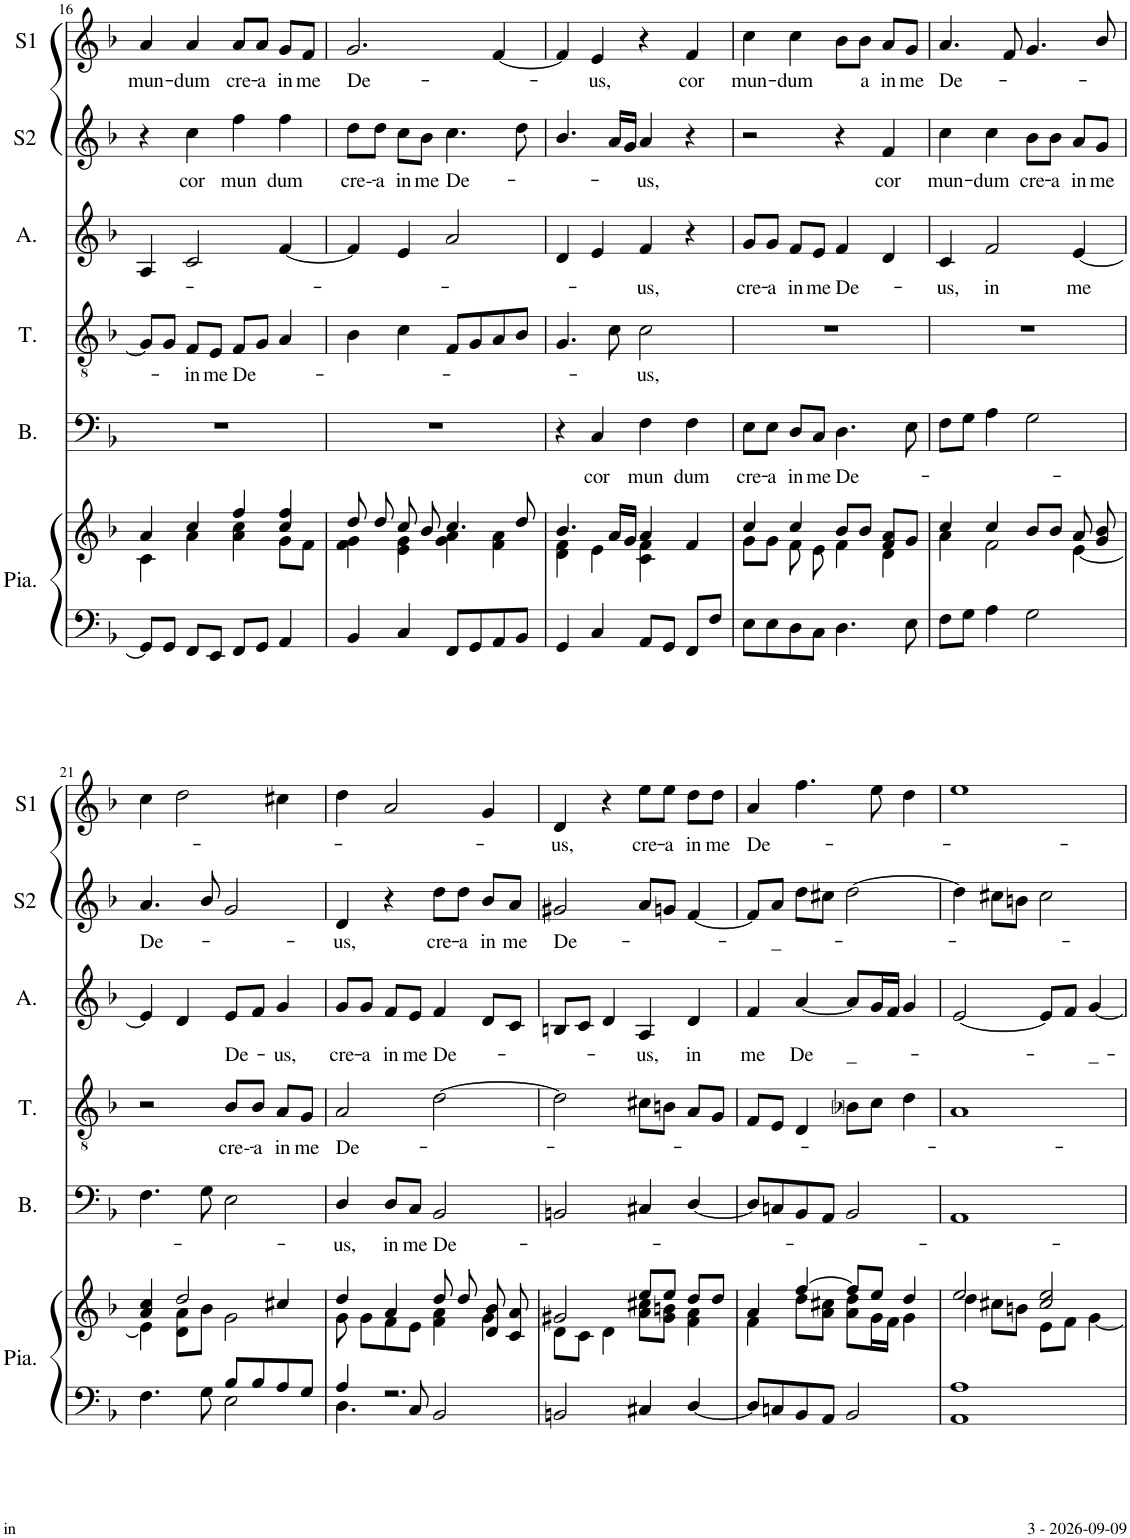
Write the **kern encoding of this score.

**kern	**kern	**kern	**text	**kern	**text	**kern	**text	**kern	**text	**kern	**text
*part6	*part6	*part5	*part5	*part4	*part4	*part3	*part3	*part2	*part2	*part1	*part1
*staff7	*staff6	*staff5	*staff5	*staff4	*staff4	*staff3	*staff3	*staff2	*staff2	*staff1	*staff1
*I"Piano	*	*I"Basse	*	*I"Ténor	*	*I"Alto	*	*I"Soprano	*	*I"Soprano 1	*
*I'Pia.	*	*I'B.	*	*I'T.	*	*I'A.	*	*I'S2	*	*I'S1	*
!!LO:PB:g=z
*clefF4	*clefG2	*clefF4	*	*clefGv2	*	*clefG2	*	*clefG2	*	*clefG2	*
*k[b-]	*k[b-]	*k[b-]	*	*k[b-]	*	*k[b-]	*	*k[b-]	*	*k[b-]	*
*M4/4	*M4/4	*M4/4	*	*M4/4	*	*M4/4	*	*M4/4	*	*M4/4	*
*met(c)	*met(c)	*met(c)	*	*met(c)	*	*met(c)	*	*met(c)	*	*met(c)	*
=16	=16	=16	=16	=16	=16	=16	=16	=16	=16	=16	=16
*	*^	*	*	*	*	*	*	*	*	*	*
!	!	!	!	!	!	!	!	!	!	!	!	!LO:LY:b
8GG/L]	4a/	4c\	1r	.	8G/L]	.	4A/	.	4r	.	4a/	-mun-
8GG/J	.	.	.	.	8G/J	.	.	.	.	.	.	.
!	!	!	!	!	!	!LO:LY:b	!	!	!	!LO:LY:b	!	!LO:LY:b
8FF/L	4cc/	4a\	.	.	8F/L	-in	2c/	.	4cc\	cor	4a/	-dum
!	!	!	!	!	!	!LO:LY:b	!	!	!	!	!	!
8EE/J	.	.	.	.	8E/J	me	.	.	.	.	.	.
!	!	!	!	!	!	!LO:LY:b	!	!	!	!LO:LY:b	!	!LO:LY:b
8FF/L	4ff/	4a\ 4cc\	.	.	8F/L	De-	.	.	4ff\	mun	8a/L	cre-
!	!	!	!	!	!	!	!	!	!	!	!	!LO:LY:b
8GG/J	.	.	.	.	8G/J	.	.	.	.	.	8a/J	-a
!	!	!	!	!	!	!	!	!	!	!LO:LY:b	!	!LO:LY:b
4AA/	4cc/ 4ff/	8g\L	.	.	4A/	.	[4f/	.	4ff\	dum	8g/L	in
!	!	!	!	!	!	!	!	!	!	!	!	!LO:LY:b
.	.	8f\J	.	.	.	.	.	.	.	.	8f/J	me
=17	=17	=17	=17	=17	=17	=17	=17	=17	=17	=17	=17	=17
*^	*	*	*	*	*	*	*	*	*	*	*	*
!	!	!	!	!	!	!	!	!	!	!	!LO:LY:b	!	!LO:LY:b
1ryy	4BB-/	8dd/	4f\ 4g\	1r	.	4B-\	.	4f/]	.	8dd\L	cre--	2.g/	De-
!	!	!	!	!	!	!	!	!	!	!	!LO:LY:b	!	!
.	.	8dd/	.	.	.	.	.	.	.	8dd\J	-a	.	.
!	!	!	!	!	!	!	!	!	!	!	!LO:LY:b	!	!
.	4C/	8cc/	4e\ 4g\	.	.	4c\	.	4e/	.	8cc\L	in	.	.
!	!	!	!	!	!	!	!	!	!	!	!LO:LY:b	!	!
.	.	8b-/	.	.	.	.	.	.	.	8b-\J	me	.	.
!	!	!	!	!	!	!	!	!	!	!	!LO:LY:b	!	!
.	8FF/L	4.cc/	4g\ 4a\	.	.	8F/L	.	2a/	.	4.cc\	De-	.	.
.	8GG/	.	.	.	.	8G/	.	.	.	.	.	.	.
.	8AA/	.	4f\ 4a\	.	.	8A/	.	.	.	.	.	[4f/	.
.	8BB-/J	8dd/	.	.	.	8B-/J	.	.	.	8dd\	.	.	.
*v	*v	*	*	*	*	*	*	*	*	*	*	*	*
=18	=18	=18	=18	=18	=18	=18	=18	=18	=18	=18	=18	=18
4GG/	4.b-/	4d\ 4f\	4r	.	4.G/	.	4d/	.	4.b-/	.	4f/]	.
!	!	!	!	!LO:LY:b	!	!	!	!	!	!	!	!LO:LY:b
4C/	.	4e\	4C/	cor	.	.	4e/	.	.	.	4e/	-us,
.	16a/LL	.	.	.	8c\	.	.	.	16a/LL	.	.	.
.	16g/JJ	.	.	.	.	.	.	.	16g/JJ	.	.	.
!	!	!	!	!LO:LY:b	!	!LO:LY:b	!	!LO:LY:b	!	!LO:LY:b	!	!
8AA/L	4a/	4c\ 4f\	4F\	mun	2c\	-us,	4f/	-us,	4a/	-us,	4r	.
8GG/J	.	.	.	.	.	.	.	.	.	.	.	.
!	!	!	!	!LO:LY:b	!	!	!	!	!	!	!	!LO:LY:b
8FF/L	4f/	4ryy	4F\	dum	.	.	4r	.	4r	.	4f/	cor
8F/J	.	.	.	.	.	.	.	.	.	.	.	.
=19	=19	=19	=19	=19	=19	=19	=19	=19	=19	=19	=19	=19
!	!	!	!	!LO:LY:b	!	!	!	!LO:LY:b	!	!	!	!LO:LY:b
8E\L	4cc/	8g\L	8E\L	cre-	1r	.	8g/L	-cre-	2r	.	4cc\	mun-
!	!	!	!	!LO:LY:b	!	!	!	!LO:LY:b	!	!	!	!
8E\	.	8g\J	8E\J	-a	.	.	8g/J	-a	.	.	.	.
!	!	!	!	!LO:LY:b	!	!	!	!LO:LY:b	!	!	!	!LO:LY:b
8D\	4cc/	8f\	8D/L	in	.	.	8f/L	in	.	.	4cc\	-dum
!	!	!	!	!LO:LY:b	!	!	!	!LO:LY:b	!	!	!	!
8C\J	.	8e\	8C/J	me	.	.	8e/J	me	.	.	.	.
!	!	!	!	!LO:LY:b	!	!	!	!LO:LY:b	!	!	!	!
4.D\	8b-/L	4f\	4.D\	De-	.	.	4f/	De-	4r	.	8b-\L	.
!	!	!	!	!	!	!	!	!	!	!	!	!LO:LY:b
.	8b-/J	.	.	.	.	.	.	.	.	.	8b-\J	a
!	!	!	!	!	!	!	!	!	!	!LO:LY:b	!	!LO:LY:b
.	8f/ 8a/L	4d\	.	.	.	.	4d/	.	4f/	cor	8a/L	in
!	!	!	!	!	!	!	!	!	!	!	!	!LO:LY:b
8E\	8g/J	.	8E\	.	.	.	.	.	.	.	8g/J	me
=20	=20	=20	=20	=20	=20	=20	=20	=20	=20	=20	=20	=20
!	!	!	!	!	!	!	!	!LO:LY:b	!	!LO:LY:b	!	!LO:LY:b
8F\L	4cc/	4a\	8F\L	.	1r	.	4c/	-us,	4cc\	mun-	4.a/	De-
8G\J	.	.	8G\J	.	.	.	.	.	.	.	.	.
!	!	!	!	!	!	!	!	!LO:LY:b	!	!LO:LY:b	!	!
4A\	4cc/	2f\	4A\	.	.	.	2f/	in	4cc\	-dum	.	.
.	.	.	.	.	.	.	.	.	.	.	8f/	.
!	!	!	!	!	!	!	!	!	!	!LO:LY:b	!	!
2G\	8b-/L	.	2G\	.	.	.	.	.	8b-\L	cre-	4.g/	.
!	!	!	!	!	!	!	!	!	!	!LO:LY:b	!	!
.	8b-/J	.	.	.	.	.	.	.	8b-\J	-a	.	.
!	!	!	!	!	!	!	!	!LO:LY:b	!	!LO:LY:b	!	!
.	8a/	[4e\	.	.	.	.	[4e/	me	8a/L	in	.	.
!	!	!	!	!	!	!	!	!	!	!LO:LY:b	!	!
.	8g/ 8b-/	.	.	.	.	.	.	.	8g/J	me	8b-/	.
!!LO:LB:g=z
=21	=21	=21	=21	=21	=21	=21	=21	=21	=21	=21	=21	=21
*^	*	*	*	*	*	*	*	*	*	*	*	*
!	!	!	!	!	!	!	!	!	!	!	!LO:LY:b	!	!
4.F\	2ryy	4a/ 4cc/	4e\]	4.F\	.	2r	.	4e/]	.	4.a/	De-	4cc\	.
.	.	2dd/	8d\ 8a\L	.	.	.	.	4d/	.	.	.	2dd\	.
8G\	.	.	8b-\J	8G\	.	.	.	.	.	8b-/	.	.	.
!	!	!	!	!	!	!	!LO:LY:b	!	!LO:LY:b	!	!	!	!
8B-/L	2E\	.	2g\	2E\	.	8B-/L	cre--	8e/L	De-	2g/	.	.	.
!	!	!	!	!	!	!	!LO:LY:b	!	!	!	!	!	!
8B-/	.	.	.	.	.	8B-/J	-a	8f/J	.	.	.	.	.
!	!	!	!	!	!	!	!LO:LY:b	!	!LO:LY:b	!	!	!	!
8A/	.	4cc#X/	.	.	.	8A/L	in	4g/	-us,	.	.	4cc#X\	.
!	!	!	!	!	!	!	!LO:LY:b	!	!	!	!	!	!
8G/J	.	.	.	.	.	8G/J	me	.	.	.	.	.	.
=22	=22	=22	=22	=22	=22	=22	=22	=22	=22	=22	=22	=22	=22
!	!	!	!	!	!LO:LY:b	!	!LO:LY:b	!	!LO:LY:b	!	!LO:LY:b	!	!
4A/	4.D\	4dd/	8g\	4D/	us,	2A/	De-	8g/L	cre-	4d/	-us,	4dd\	.
!	!	!	!	!	!	!	!	!	!LO:LY:b	!	!	!	!
.	.	.	8g\L	.	.	.	.	8g/J	-a	.	.	.	.
!	!	!	!	!	!LO:LY:b	!	!	!	!LO:LY:b	!	!	!	!
2.r	.	4a/	8f\	8D/L	in	.	.	8f/L	in	4r	.	2a/	.
!	!	!	!	!	!LO:LY:b	!	!	!	!LO:LY:b	!	!	!	!
.	8C/	.	8e\J	8C/J	me	.	.	8e/J	me	.	.	.	.
!	!	!	!	!	!LO:LY:b	!	!	!	!LO:LY:b	!	!LO:LY:b	!	!
.	2BB-/	8dd/	4f\ 4a\	2BB-/	De-	[2d\	.	4f/	De-	8dd\L	cre-	.	.
!	!	!	!	!	!	!	!	!	!	!	!LO:LY:b	!	!
.	.	8dd/	.	.	.	.	.	.	.	8dd\J	-a	.	.
!	!	!	!	!	!	!	!	!	!	!	!LO:LY:b	!	!
.	.	8d/ 8b-/	4g\	.	.	.	.	8d/L	.	8b-/L	in	4g/	.
!	!	!	!	!	!	!	!	!	!	!	!LO:LY:b	!	!
.	.	8c/ 8a/	.	.	.	.	.	8c/J	.	8a/J	me	.	.
*v	*v	*	*	*	*	*	*	*	*	*	*	*	*
=23	=23	=23	=23	=23	=23	=23	=23	=23	=23	=23	=23	=23
!	!	!	!	!	!	!	!	!	!	!LO:LY:b	!	!LO:LY:b
2BBn/	2g#X/	8d\L	2BBn/	.	2d\]	.	8Bn/L	.	2g#X/	De-	4d/	-us,
.	.	8c\J	.	.	.	.	8c/J	.	.	.	.	.
.	.	4d\	.	.	.	.	4d/	.	.	.	4r	.
!	!	!	!	!	!	!	!	!LO:LY:b	!	!	!	!LO:LY:b
4C#X/	8ee/L	8a\ 8cc#X\L	4C#X/	.	8c#X\L	.	4A/	-us,	8a/L	.	8ee\L	cre-
!	!	!	!	!	!	!	!	!	!	!	!	!LO:LY:b
.	8ee/J	8g#\ 8bn\J	.	.	8Bn\J	.	.	.	8gn/J	.	8ee\J	-a
!	!	!	!	!	!	!	!	!LO:LY:b	!	!	!	!LO:LY:b
[4D/	8dd/L	4f\ 4a\	[4D/	.	8A/L	.	4d/	in	[4f/	.	8dd\L	in
!	!	!	!	!	!	!	!	!	!	!	!	!LO:LY:b
.	8dd/J	.	.	.	8G/J	.	.	.	.	.	8dd\J	me
=24	=24	=24	=24	=24	=24	=24	=24	=24	=24	=24	=24	=24
!	!	!	!	!	!	!	!	!LO:LY:b	!	!	!	!LO:LY:b
8D/L]	4a/	4f\	8D/L]	.	8F/L	.	4f/	me	8f/L]	.	4a/	De-
!	!	!	!	!	!	!	!	!	!	!LO:LY:b	!	!
8Cn/	.	.	8Cn/	.	8E/J	.	.	.	8a/J	-_-	.	.
!	!	!	!	!	!	!	!	!LO:LY:b	!	!	!	!
8BB-/	[4ff/	8dd\L	8BB-/	.	4D/	.	[4a/	De	8dd\L	.	4.ff\	.
8AA/J	.	8a\ 8cc#X\J	8AA/J	.	.	.	.	.	8cc#X\J	.	.	.
!	!	!	!	!	!	!	!	!LO:LY:b	!	!	!	!
2BB-/	8ff/L]	8a\ 8dd\L	2BB-/	.	8B-j\L	.	8a/L]	_-	[2dd\	.	.	.
.	8ee/J	16g\L	.	.	8c\J	.	16g/L	.	.	.	8ee\	.
.	.	16f\JJ	.	.	.	.	16f/JJ	.	.	.	.	.
.	4dd/	4g\	.	.	4d\	.	4g/	.	.	.	4dd\	.
=25	=25	=25	=25	=25	=25	=25	=25	=25	=25	=25	=25	=25
1AA 1A	2ee/	4dd\	1AA	.	1A	.	[2e/	.	4dd\]	.	1ee	.
.	.	8cc#X\L	.	.	.	.	.	.	8cc#X\L	.	.	.
.	.	8bn\J	.	.	.	.	.	.	8bn\J	.	.	.
.	2cc#/ 2ee/	8e\L	.	.	.	.	8e/L]	.	2cc#\	.	.	.
.	.	8f\J	.	.	.	.	8f/J	.	.	.	.	.
!	!	!	!	!	!	!	!	!LO:LY:b	!	!	!	!
.	.	[4g\	.	.	.	.	[4g/	-_-	.	.	.	.
*	*v	*v	*	*	*	*	*	*	*	*	*	*
=	=	=	=	=	=	=	=	=	=	=	=
*-	*-	*-	*-	*-	*-	*-	*-	*-	*-	*-	*-
